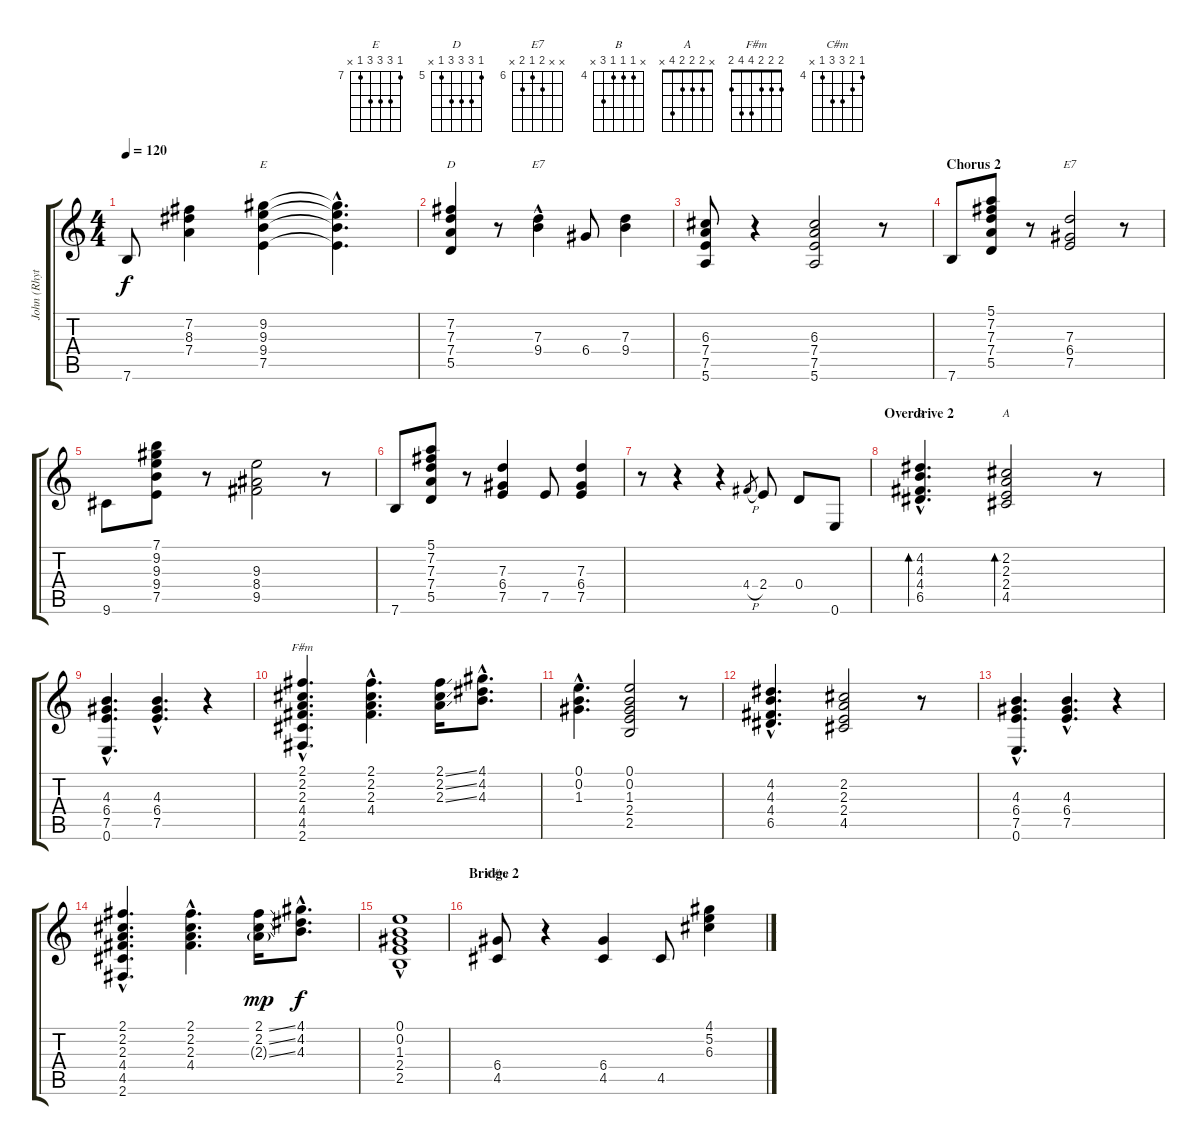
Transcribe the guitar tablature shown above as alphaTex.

\track ("John (Rhytm Guitar)" "John (Rhyt") {instrument acousticguitarnylon}
\staff {score tabs}
\tuning (E4 B3 G3 D3 A2 E2) {hide}
\chord ("E" 7 9 9 9 7 x) {firstfret 7}
\chord ("D" 5 7 7 7 5 x) {firstfret 5}
\chord ("E7" x x 7 9 x x) {firstfret 7}
\chord ("E7" x x 7 6 7 x) {firstfret 6}
\chord ("B" x 4 4 4 6 x) {firstfret 4}
\chord ("A" x 2 2 2 4 x)
\chord ("F#m" 2 2 2 4 4 2)
\chord ("C#m" 4 5 6 6 4 x) {firstfret 4}
\ts (4 4)
\tempo 120
\clef g2
\ks c
7.6{t}.8{dy f} (7.2 8.3 7.4).4 (9.2 9.3 9.4 7.5).4{ch "E"} (9.2{hac t} 9.3{hac t} 9.4{hac t} 7.5{hac t}).4{d} |
(7.2 7.3 7.4 5.5).4{ch "D"} r.8 (7.3{hac} 9.4{hac}).4{ch "E7"} 6.4.8 (7.3 9.4).4 |
(6.3 7.4 7.5 5.6).8 r.4 (6.3 7.4 7.5 5.6).2 r.8 |
\section ("" "Chorus 2")
7.6.8 (5.1 7.2 7.3 7.4 5.5).8 r.8 (7.3 6.4 7.5).2{ch "E7"} r.8 |
9.6.8 (7.1 9.2 9.3 9.4 7.5).8 r.8 (9.3 8.4 9.5).2 r.8 |
7.6.8 (5.1 7.2 7.3 7.4 5.5).8 r.8 (7.3 6.4 7.5).4 7.5.8 (7.3 6.4 7.5).4 |
r.8{volume 10} r.4 r.4 4.4{h}.8{gr} 2.4.8 0.4.8 0.6.8 |
\section ("" "Overdrive 2")
(4.2{hac} 4.3{hac} 4.4{hac} 6.5{hac}).4{d bd 240 ch "B" volume 16} (2.2 2.3 2.4 4.5).2{bd 240 ch "A"} r.8 |
(4.3{hac} 6.4{hac} 7.5{hac} 0.6{hac}).4{d} (4.3{hac} 6.4{hac} 7.5{hac}).4{d} r.4 |
(2.1{hac} 2.2{hac} 2.3{hac} 4.4{hac} 4.5{hac} 2.6{hac}).4{d ch "F#m"} (2.1{hac} 2.2{hac} 2.3{hac} 4.4{hac}).4{d} (2.1{ss} 2.2{ss} 2.3{ss}).16 (4.1{hac} 4.2{hac} 4.3{hac}).8{d} |
(0.1{hac} 0.2{hac} 1.3{hac}).4{d} (0.1 0.2 1.3 2.4 2.5).2 r.8 |
(4.2{hac} 4.3{hac} 4.4{hac} 6.5{hac}).4{d} (2.2 2.3 2.4 4.5).2 r.8 |
(4.3{hac} 6.4{hac} 7.5{hac} 0.6{hac}).4{d} (4.3{hac} 6.4{hac} 7.5{hac}).4{d} r.4 |
(2.1{hac} 2.2{hac} 2.3{hac} 4.4{hac} 4.5{hac} 2.6{hac}).4{d} (2.1{hac} 2.2{hac} 2.3{hac} 4.4{hac}).4{d} (2.1{ss} 2.2{ss} 2.3{ss g}).16{dy mp} (4.1{hac} 4.2{hac} 4.3{hac}).8{d dy f} |
(0.1 0.2 1.3{hac} 2.4 2.5).1 |
\section ("" "Bridge 2")
(6.4 4.5).8{ch "C#m"} r.4 (6.4 4.5).4 4.5.8 (4.1 5.2 6.3).4
